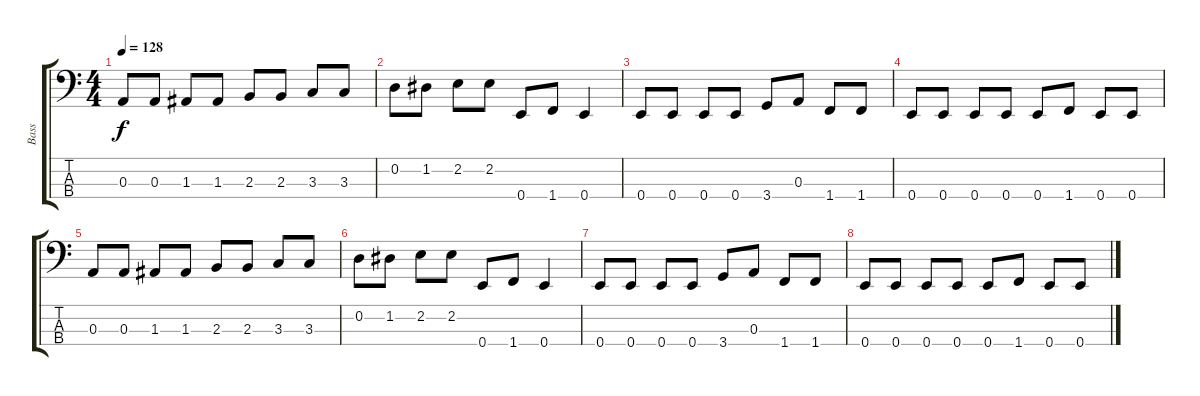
\track ("Bass" "Bass") {instrument electricbasspick}
\staff {score tabs}
\tuning (G2 D2 A1 E1) {hide}
\ts (4 4)
\tempo 128
\clef f4
\ks c
0.3.8{dy f} 0.3.8 1.3.8 1.3.8 2.3.8 2.3.8 3.3.8 3.3.8 |
0.2.8 1.2.8 2.2.8 2.2.8 0.4.8 1.4.8 0.4.4 |
0.4.8 0.4.8 0.4.8 0.4.8 3.4.8 0.3.8 1.4.8 1.4.8 |
0.4.8 0.4.8 0.4.8 0.4.8 0.4.8 1.4.8 0.4.8 0.4.8 |
0.3.8 0.3.8 1.3.8 1.3.8 2.3.8 2.3.8 3.3.8 3.3.8 |
0.2.8 1.2.8 2.2.8 2.2.8 0.4.8 1.4.8 0.4.4 |
0.4.8 0.4.8 0.4.8 0.4.8 3.4.8 0.3.8 1.4.8 1.4.8 |
0.4.8 0.4.8 0.4.8 0.4.8 0.4.8 1.4.8 0.4.8 0.4.8
